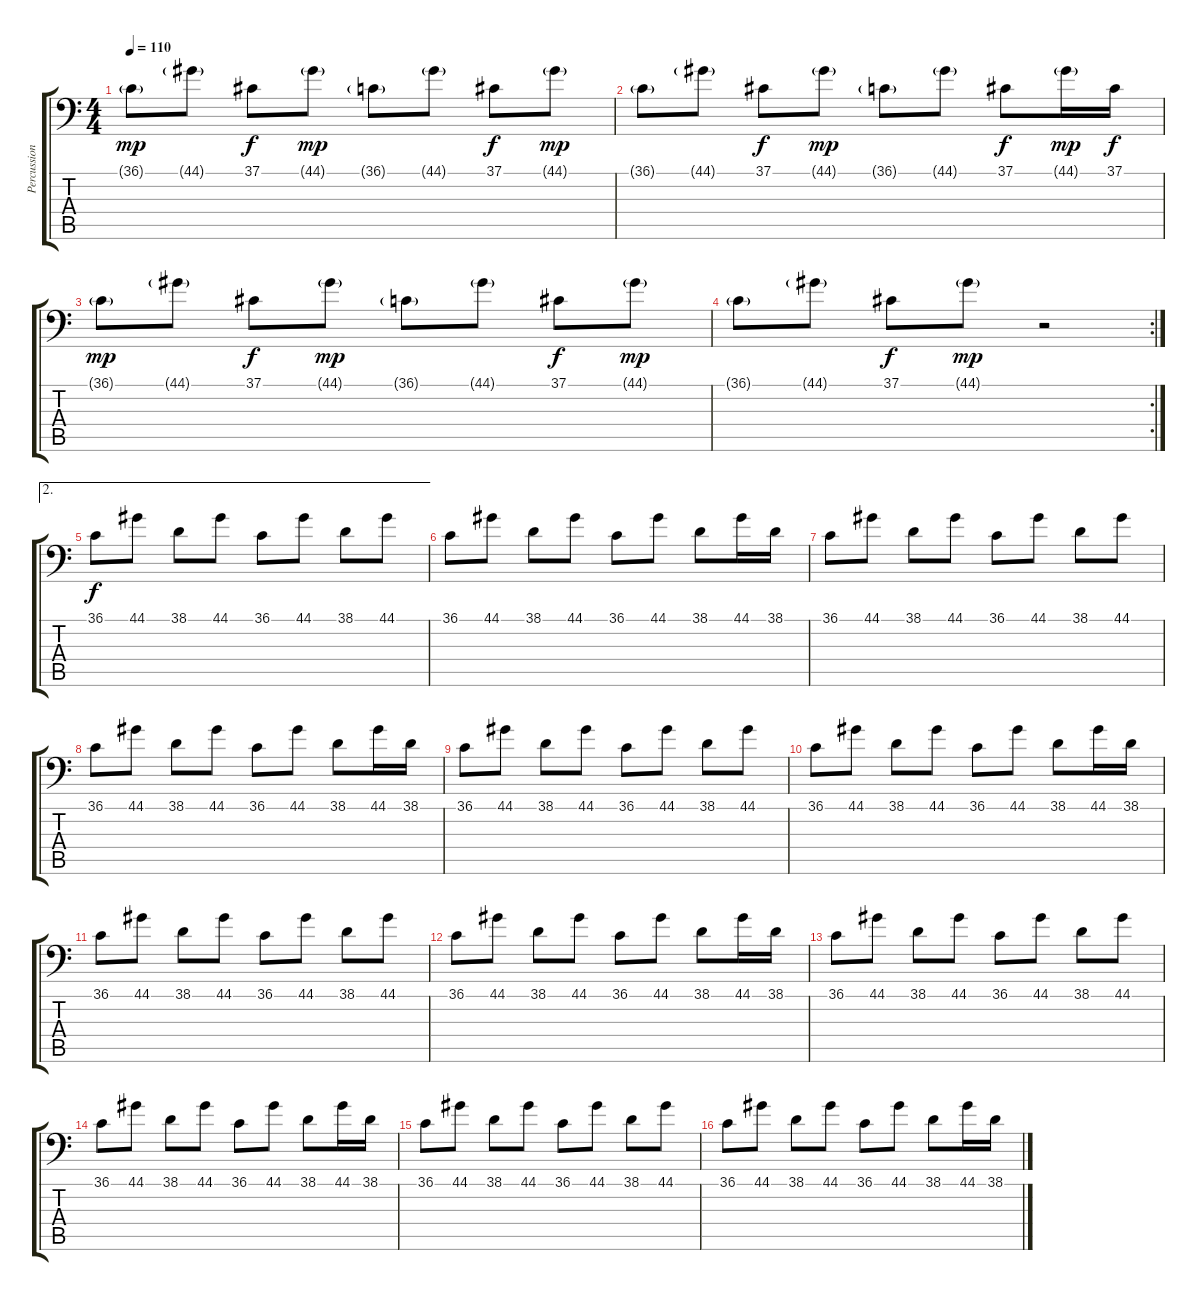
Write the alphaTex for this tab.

\track ("Percussions" "Percussion") {instrument acousticgrandpiano}
\staff {score tabs}
\tuning (C-1 C-1 C-1 C-1 C-1 C-1) {hide}
\ts (4 4)
\tempo 110
\clef f4
\ks c
36.1{g}.8{dy mp} 44.1{g}.8 37.1.8{dy f} 44.1{g}.8{dy mp} 36.1{g}.8 44.1{g}.8 37.1.8{dy f} 44.1{g}.8{dy mp} |
36.1{g}.8 44.1{g}.8 37.1.8{dy f} 44.1{g}.8{dy mp} 36.1{g}.8 44.1{g}.8 37.1.8{dy f} 44.1{g}.16{dy mp} 37.1.16{dy f} |
36.1{g}.8{dy mp} 44.1{g}.8 37.1.8{dy f} 44.1{g}.8{dy mp} 36.1{g}.8 44.1{g}.8 37.1.8{dy f} 44.1{g}.8{dy mp} |
\rc 2
36.1{g}.8 44.1{g}.8 37.1.8{dy f} 44.1{g}.8{dy mp} r.2 |
\ae 2
36.1.8{dy f} 44.1.8 38.1.8 44.1.8 36.1.8 44.1.8 38.1.8 44.1.8 |
36.1.8 44.1.8 38.1.8 44.1.8 36.1.8 44.1.8 38.1.8 44.1.16 38.1.16 |
36.1.8 44.1.8 38.1.8 44.1.8 36.1.8 44.1.8 38.1.8 44.1.8 |
36.1.8 44.1.8 38.1.8 44.1.8 36.1.8 44.1.8 38.1.8 44.1.16 38.1.16 |
36.1.8 44.1.8 38.1.8 44.1.8 36.1.8 44.1.8 38.1.8 44.1.8 |
36.1.8 44.1.8 38.1.8 44.1.8 36.1.8 44.1.8 38.1.8 44.1.16 38.1.16 |
36.1.8 44.1.8 38.1.8 44.1.8 36.1.8 44.1.8 38.1.8 44.1.8 |
36.1.8 44.1.8 38.1.8 44.1.8 36.1.8 44.1.8 38.1.8 44.1.16 38.1.16 |
36.1.8 44.1.8 38.1.8 44.1.8 36.1.8 44.1.8 38.1.8 44.1.8 |
36.1.8 44.1.8 38.1.8 44.1.8 36.1.8 44.1.8 38.1.8 44.1.16 38.1.16 |
36.1.8 44.1.8 38.1.8 44.1.8 36.1.8 44.1.8 38.1.8 44.1.8 |
36.1.8 44.1.8 38.1.8 44.1.8 36.1.8 44.1.8 38.1.8 44.1.16 38.1.16
